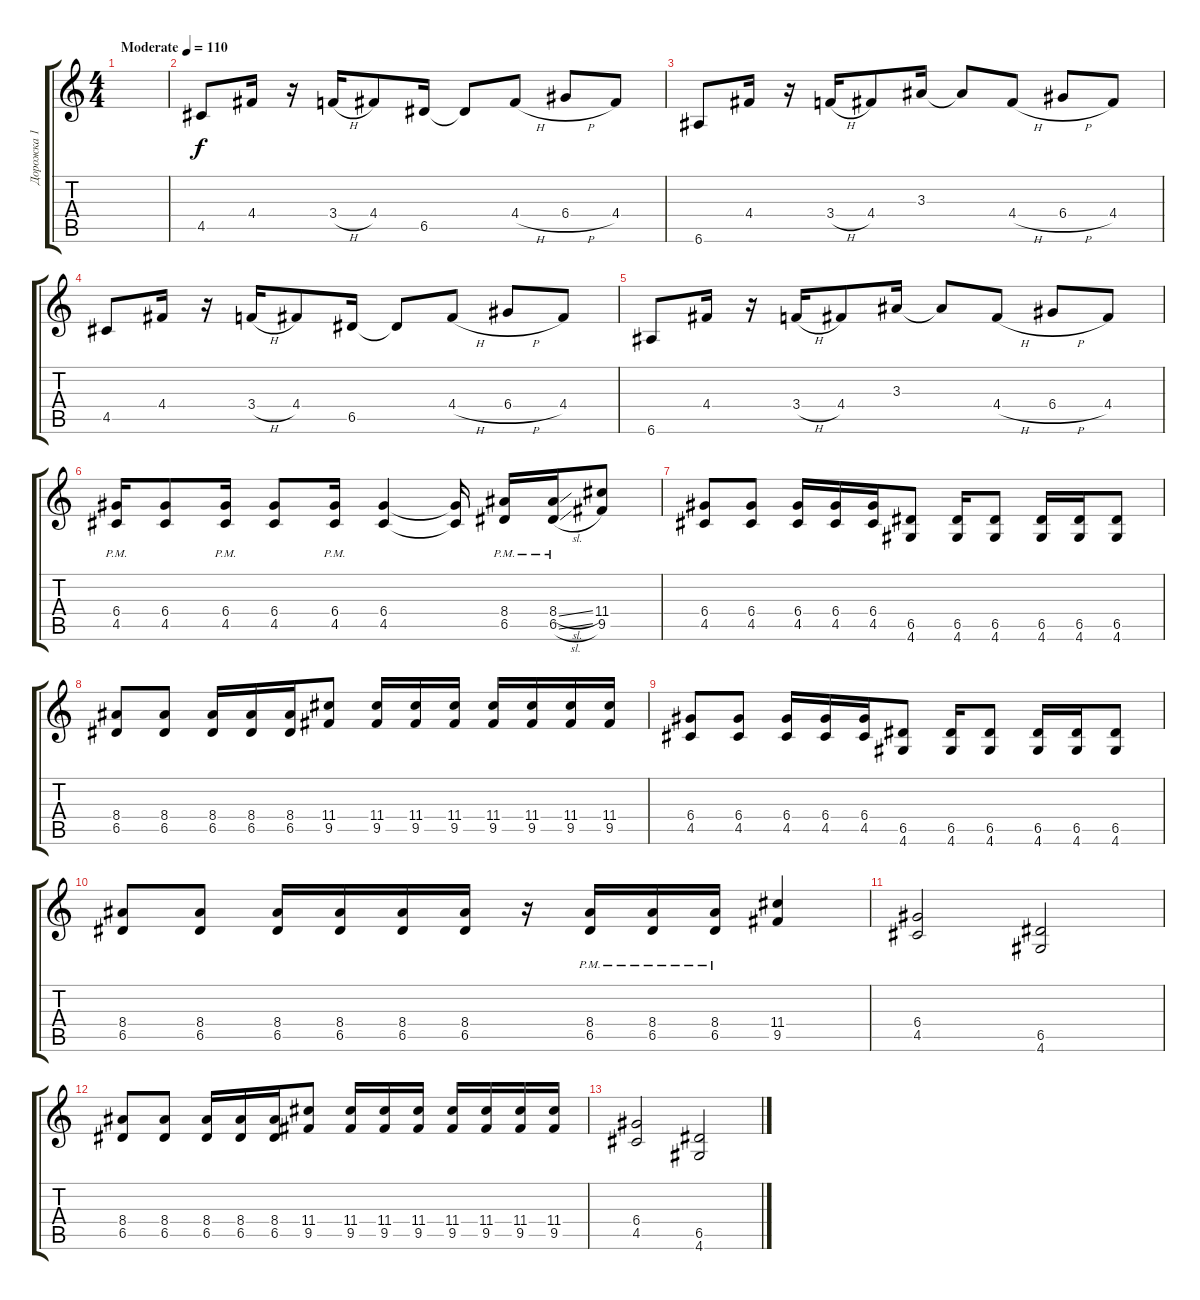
\track ("Дорожка 1" "Дорожка 1") {instrument distortionguitar}
\staff {score tabs}
\tuning (E4 B3 G3 D3 A2 E2) {hide}
\ts (4 4)
\tempo (110 "Moderate")
\clef g2
\ks c
|
4.5.8 4.4.16 r.16 3.4{h}.16 4.4.8 6.5.16 6.5{t}.8 4.4{h}.8 6.4{h}.8 4.4.8 |
6.6.8 4.4.16 r.16 3.4{h}.16 4.4.8 3.3.16 3.3{t}.8 4.4{h}.8 6.4{h}.8 4.4.8 |
4.5.8 4.4.16 r.16 3.4{h}.16 4.4.8 6.5.16 6.5{t}.8 4.4{h}.8 6.4{h}.8 4.4.8 |
6.6.8 4.4.16 r.16 3.4{h}.16 4.4.8 3.3.16 3.3{t}.8 4.4{h}.8 6.4{h}.8 4.4.8 |
(6.4{pm} 4.5{pm}).16 (6.4 4.5).8 (6.4{pm} 4.5{pm}).16 (6.4 4.5).8 (6.4{pm} 4.5{pm}).16 (6.4 4.5).4 (6.4{t} 4.5{t}).16 (8.4{pm} 6.5{pm}).16 (8.4{sl pm} 6.5{sl pm}).16 (11.4 9.5).8 |
(6.4 4.5).8 (6.4 4.5).8 (6.4 4.5).16 (6.4 4.5).16 (6.4 4.5).16 (6.5 4.6).8 (6.5 4.6).16 (6.5 4.6).8 (6.5 4.6).16 (6.5 4.6).16 (6.5 4.6).8 |
(8.4 6.5).8 (8.4 6.5).8 (8.4 6.5).16 (8.4 6.5).16 (8.4 6.5).16 (11.4 9.5).8 (11.4 9.5).16 (11.4 9.5).16 (11.4 9.5).16 (11.4 9.5).16 (11.4 9.5).16 (11.4 9.5).16 (11.4 9.5).16 |
(6.4 4.5).8 (6.4 4.5).8 (6.4 4.5).16 (6.4 4.5).16 (6.4 4.5).16 (6.5 4.6).8 (6.5 4.6).16 (6.5 4.6).8 (6.5 4.6).16 (6.5 4.6).16 (6.5 4.6).8 |
(8.4 6.5).8 (8.4 6.5).8 (8.4 6.5).16 (8.4 6.5).16 (8.4 6.5).16 (8.4 6.5).16 r.16 (8.4{pm} 6.5{pm}).16 (8.4{pm} 6.5{pm}).16 (8.4{pm} 6.5{pm}).16 (11.4 9.5).4 |
(6.4 4.5).2 (6.5 4.6).2 |
(8.4 6.5).8 (8.4 6.5).8 (8.4 6.5).16 (8.4 6.5).16 (8.4 6.5).16 (11.4 9.5).8 (11.4 9.5).16 (11.4 9.5).16 (11.4 9.5).16 (11.4 9.5).16 (11.4 9.5).16 (11.4 9.5).16 (11.4 9.5).16 |
(6.4 4.5).2 (6.5 4.6).2
